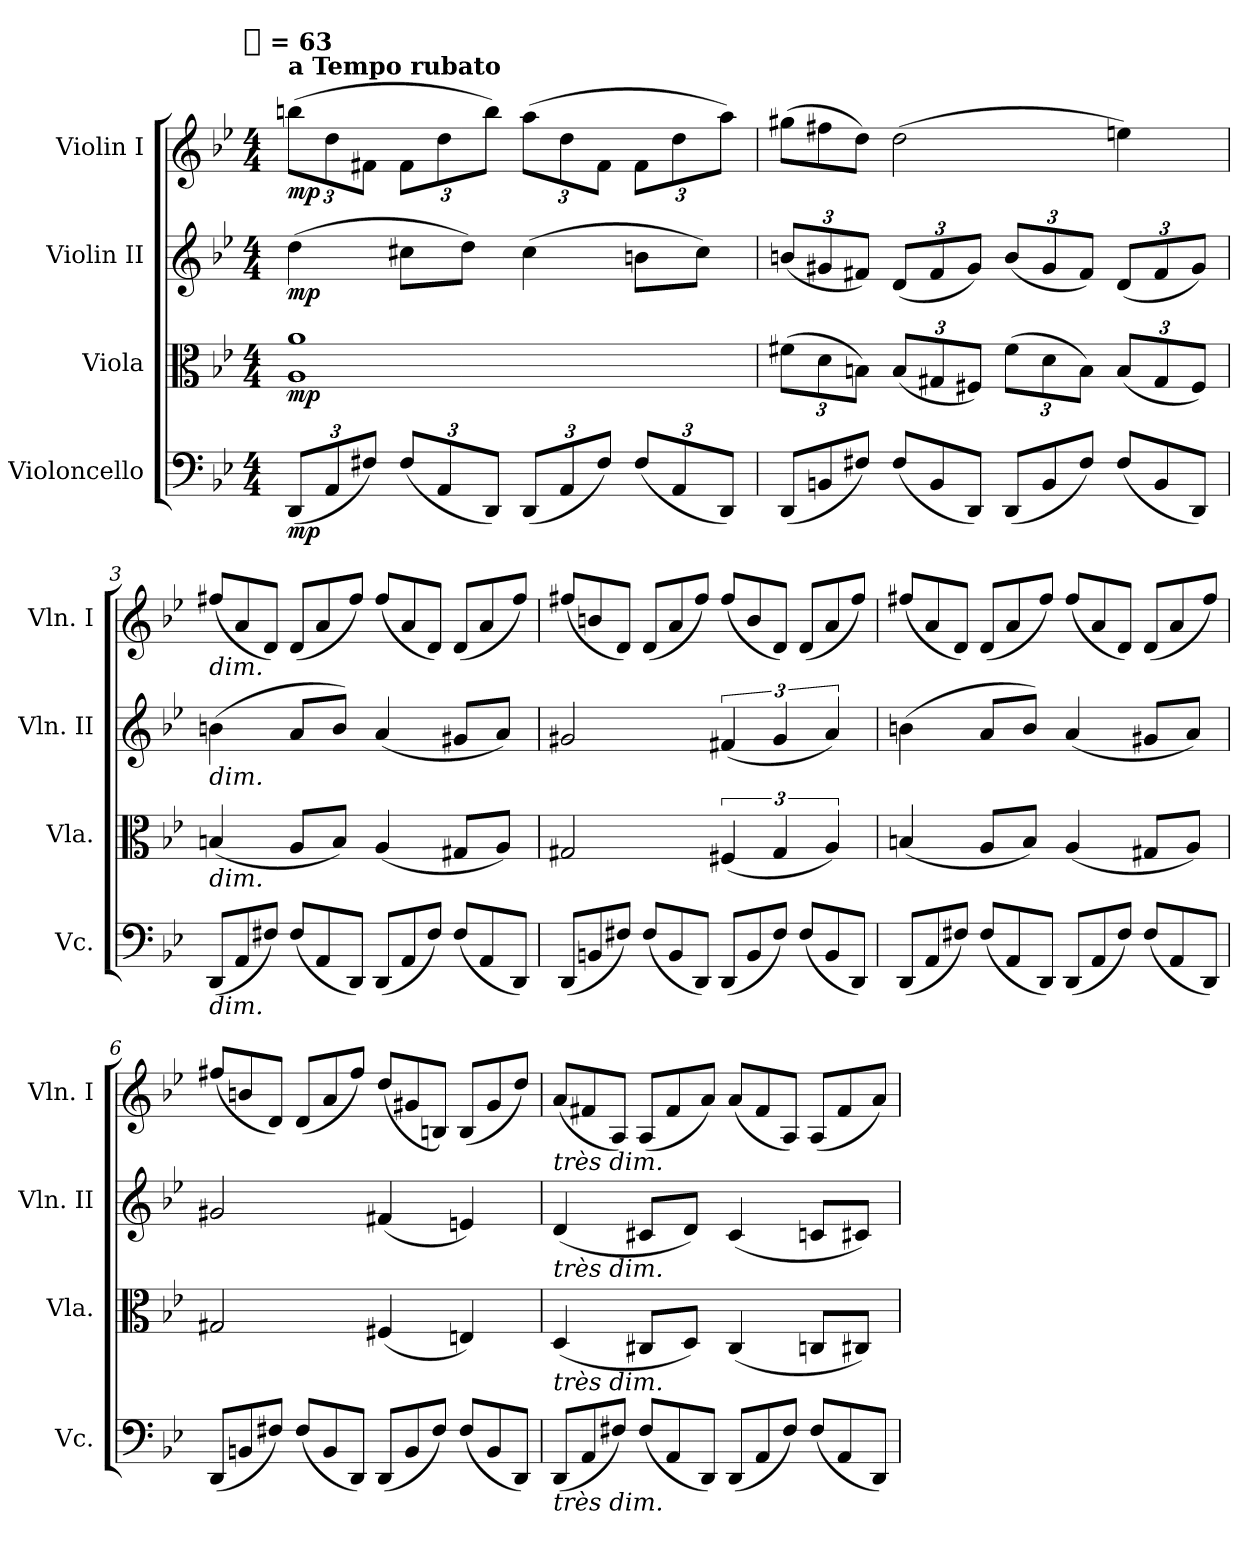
**kern	**dynam	**kern	**dynam	**kern	**dynam	**kern	**dynam
*part4	*part4	*part3	*part3	*part2	*part2	*part1	*part1
*staff4	*staff4	*staff3	*staff3	*staff2	*staff2	*staff1	*staff1
*I"Violoncello	*	*I"Viola	*	*I"Violin II	*	*I"Violin I	*
*I'Vc.	*	*I'Vla.	*	*I'Vln. II	*	*I'Vln. I	*
*clefF4	*	*clefC3	*	*clefG2	*	*clefG2	*
*k[b-e-]	*	*k[b-e-]	*	*k[b-e-]	*	*k[b-e-]	*
*B-:	*	*B-:	*	*B-:	*	*B-:	*
!!LO:TX:omd:t=[half] = 63
*M4/4	*	*M4/4	*	*M4/4	*	*M4/4	*
*MM126	*	*MM126	*	*MM126	*	*MM126	*
=1	=1	=1	=1	=1	=1	=1	=1
!	!	!	!	!	!	!LO:TX:a:B:t=a Tempo rubato	!
(12DDL	mp	1A 1a	mp	(4dd	mp	(12bbnL	mp
12AA	.	.	.	.	.	12dd	.
12F#XJ)	.	.	.	.	.	12f#XJ	.
(12F#L	.	.	.	8cc#XL	.	12f#L	.
12AA	.	.	.	.	.	12dd	.
.	.	.	.	8ddJ)	.	.	.
12DDJ)	.	.	.	.	.	12bbJ)	.
(12DDL	.	.	.	(4cc#	.	(12aaL	.
12AA	.	.	.	.	.	12dd	.
12F#J)	.	.	.	.	.	12f#J	.
(12F#L	.	.	.	8bnL	.	12f#L	.
12AA	.	.	.	.	.	12dd	.
.	.	.	.	8cc#J)	.	.	.
12DDJ)	.	.	.	.	.	12aaJ)	.
=2	=2	=2	=2	=2	=2	=2	=2
*Xtuplet	*	*	*	*	*	*Xtuplet	*
(12DDL	.	(12f#XL	.	(12bnL	.	(12gg#XL	.
12BBn	.	12d	.	12g#X	.	12ff#X	.
12F#XJ)	.	12BnJ)	.	12f#XJ)	.	12ddJ)	.
(12F#L	.	(12BL	.	(12dL	.	(2dd	.
12BB	.	12G#X	.	12f#	.	.	.
12DDJ)	.	12F#XJ)	.	12g#J)	.	.	.
(12DDL	.	(12f#L	.	(12bL	.	.	.
12BB	.	12d	.	12g#	.	.	.
12F#J)	.	12BJ)	.	12f#J)	.	.	.
(12F#L	.	(12BL	.	(12dL	.	4een)	.
12BB	.	12G#	.	12f#	.	.	.
12DDJ)	.	12F#J)	.	12g#J)	.	.	.
=3	=3	=3	=3	=3	=3	=3	=3
!	!	!	!	!	!	!LO:TX:b:i:t=dim.	!
!	!	!	!	!LO:TX:b:i:t=dim.	!	!	!
!	!	!LO:TX:b:i:t=dim.	!	!	!	!	!
!LO:TX:b:i:t=dim.	!	!	!	!	!	!	!
(12DDL	.	(4Bn	.	(4bn	.	(12ff#XL	.
12AA	.	.	.	.	.	12a	.
12F#XJ)	.	.	.	.	.	12dJ)	.
(12F#L	.	8AL	.	8aL	.	(12dL	.
12AA	.	.	.	.	.	12a	.
.	.	8BJ)	.	8bJ)	.	.	.
12DDJ)	.	.	.	.	.	12ff#J)	.
(12DDL	.	(4A	.	(4a	.	(12ff#L	.
12AA	.	.	.	.	.	12a	.
12F#J)	.	.	.	.	.	12dJ)	.
(12F#L	.	8G#XL	.	8g#XL	.	(12dL	.
12AA	.	.	.	.	.	12a	.
.	.	8AJ)	.	8aJ)	.	.	.
12DDJ)	.	.	.	.	.	12ff#J)	.
=4	=4	=4	=4	=4	=4	=4	=4
(12DDL	.	2G#X	.	2g#X	.	(12ff#XL	.
12BBn	.	.	.	.	.	12bn	.
12F#XJ)	.	.	.	.	.	12dJ)	.
(12F#L	.	.	.	.	.	(12dL	.
12BB	.	.	.	.	.	12a	.
12DDJ)	.	.	.	.	.	12ff#J)	.
(12DDL	.	(6F#X	.	(6f#X	.	(12ff#L	.
12BB	.	.	.	.	.	12b	.
12F#J)	.	6G#	.	6g#	.	12dJ)	.
(12F#L	.	.	.	.	.	(12dL	.
12BB	.	6A)	.	6a)	.	12a	.
12DDJ)	.	.	.	.	.	12ff#J)	.
=5	=5	=5	=5	=5	=5	=5	=5
(12DDL	.	(4Bn	.	(4bn	.	(12ff#XL	.
12AA	.	.	.	.	.	12a	.
12F#XJ)	.	.	.	.	.	12dJ)	.
(12F#L	.	8AL	.	8aL	.	(12dL	.
12AA	.	.	.	.	.	12a	.
.	.	8BJ)	.	8bJ)	.	.	.
12DDJ)	.	.	.	.	.	12ff#J)	.
(12DDL	.	(4A	.	(4a	.	(12ff#L	.
12AA	.	.	.	.	.	12a	.
12F#J)	.	.	.	.	.	12dJ)	.
(12F#L	.	8G#XL	.	8g#XL	.	(12dL	.
12AA	.	.	.	.	.	12a	.
.	.	8AJ)	.	8aJ)	.	.	.
12DDJ)	.	.	.	.	.	12ff#J)	.
=6	=6	=6	=6	=6	=6	=6	=6
(12DDL	.	2G#X	.	2g#X	.	(12ff#XL	.
12BBn	.	.	.	.	.	12bn	.
12F#XJ)	.	.	.	.	.	12dJ)	.
(12F#L	.	.	.	.	.	(12dL	.
12BB	.	.	.	.	.	12a	.
12DDJ)	.	.	.	.	.	12ff#J)	.
(12DDL	.	(4F#X	.	(4f#X	.	(12ddL	.
12BB	.	.	.	.	.	12g#X	.
12F#J)	.	.	.	.	.	12BnJ)	.
(12F#L	.	4En)	.	4en)	.	(12BL	.
12BB	.	.	.	.	.	12g#	.
12DDJ)	.	.	.	.	.	12ddJ)	.
=7	=7	=7	=7	=7	=7	=7	=7
!	!	!	!	!	!	!LO:TX:b:i:t=très dim.	!
!	!	!	!	!LO:TX:b:i:t=très dim.	!	!	!
!	!	!LO:TX:b:i:t=très dim.	!	!	!	!	!
!LO:TX:b:i:t=très dim.	!	!	!	!	!	!	!
(12DDL	.	(4D	.	(4d	.	(12aL	.
12AA	.	.	.	.	.	12f#X	.
12F#XJ)	.	.	.	.	.	12AJ)	.
(12F#L	.	8C#XL	.	8c#XL	.	(12AL	.
12AA	.	.	.	.	.	12f#	.
.	.	8DJ)	.	8dJ)	.	.	.
12DDJ)	.	.	.	.	.	12aJ)	.
(12DDL	.	(4C#	.	(4c#	.	(12aL	.
12AA	.	.	.	.	.	12f#	.
12F#J)	.	.	.	.	.	12AJ)	.
(12F#L	.	8CnL	.	8cnL	.	(12AL	.
12AA	.	.	.	.	.	12f#	.
.	.	8C#XJ)	.	8c#XJ)	.	.	.
12DDJ)	.	.	.	.	.	12aJ)	.
=	=	=	=	=	=	=	=
*-	*-	*-	*-	*-	*-	*-	*-
